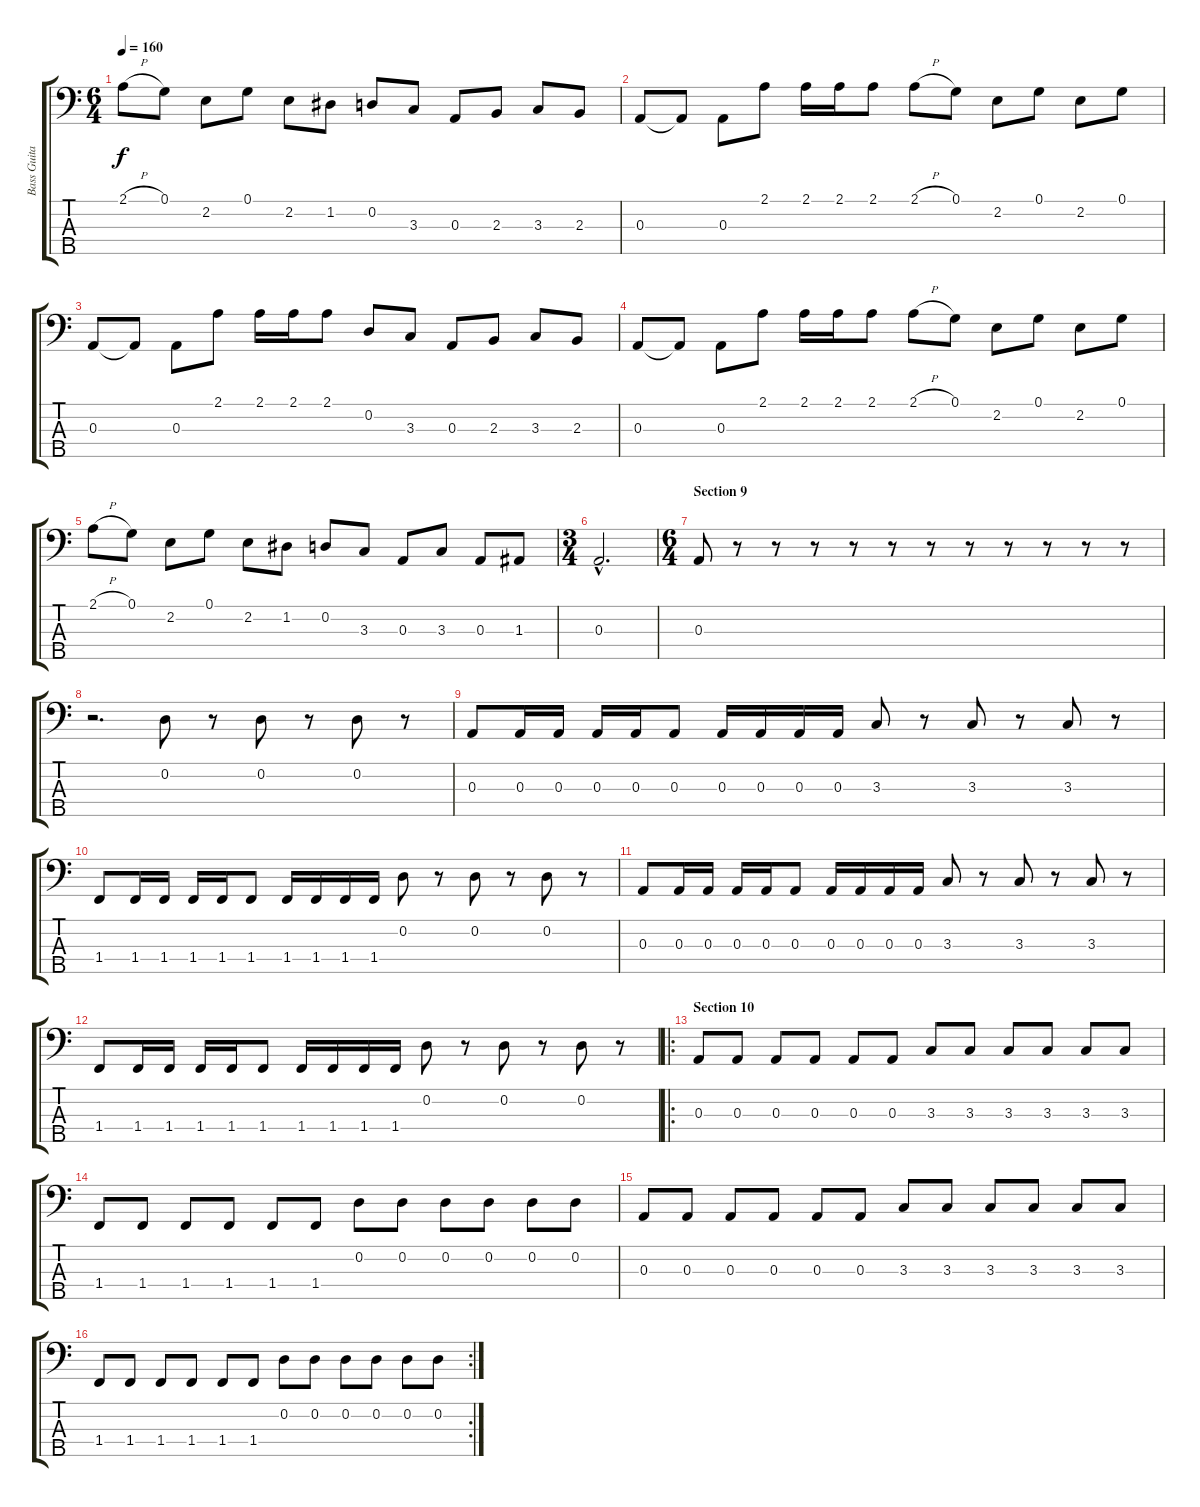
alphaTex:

\track ("Bass Guitar" "Bass Guita") {instrument electricbassfinger}
\staff {score tabs}
\tuning (G2 D2 A1 E1 B0) {hide}
\ts (6 4)
\tempo 160
\clef f4
\ks c
2.1{h}.8{dy f} 0.1.8 2.2.8 0.1.8 2.2.8 1.2.8 0.2.8 3.3.8 0.3.8 2.3.8 3.3.8 2.3.8 |
0.3.8 0.3{t}.8 0.3.8 2.1.8 2.1.16 2.1.16 2.1.8 2.1{h}.8 0.1.8 2.2.8 0.1.8 2.2.8 0.1.8 |
0.3.8 0.3{t}.8 0.3.8 2.1.8 2.1.16 2.1.16 2.1.8 0.2.8 3.3.8 0.3.8 2.3.8 3.3.8 2.3.8 |
0.3.8 0.3{t}.8 0.3.8 2.1.8 2.1.16 2.1.16 2.1.8 2.1{h}.8 0.1.8 2.2.8 0.1.8 2.2.8 0.1.8 |
2.1{h}.8 0.1.8 2.2.8 0.1.8 2.2.8 1.2.8 0.2.8 3.3.8 0.3.8 3.3.8 0.3.8 1.3.8 |
\ts (3 4)
0.3{hac}.2{d} |
\ts (6 4)
\section ("" "Section 9")
0.3.8 r.8 r.8 r.8 r.8 r.8 r.8 r.8 r.8 r.8 r.8 r.8 |
r.2{d} 0.2.8 r.8 0.2.8 r.8 0.2.8 r.8 |
0.3.8 0.3.16 0.3.16 0.3.16 0.3.16 0.3.8 0.3.16 0.3.16 0.3.16 0.3.16 3.3.8 r.8 3.3.8 r.8 3.3.8 r.8 |
1.4.8 1.4.16 1.4.16 1.4.16 1.4.16 1.4.8 1.4.16 1.4.16 1.4.16 1.4.16 0.2.8 r.8 0.2.8 r.8 0.2.8 r.8 |
0.3.8 0.3.16 0.3.16 0.3.16 0.3.16 0.3.8 0.3.16 0.3.16 0.3.16 0.3.16 3.3.8 r.8 3.3.8 r.8 3.3.8 r.8 |
1.4.8 1.4.16 1.4.16 1.4.16 1.4.16 1.4.8 1.4.16 1.4.16 1.4.16 1.4.16 0.2.8 r.8 0.2.8 r.8 0.2.8 r.8 |
\ro
\section ("" "Section 10")
0.3.8 0.3.8 0.3.8 0.3.8 0.3.8 0.3.8 3.3.8 3.3.8 3.3.8 3.3.8 3.3.8 3.3.8 |
1.4.8 1.4.8 1.4.8 1.4.8 1.4.8 1.4.8 0.2.8 0.2.8 0.2.8 0.2.8 0.2.8 0.2.8 |
0.3.8 0.3.8 0.3.8 0.3.8 0.3.8 0.3.8 3.3.8 3.3.8 3.3.8 3.3.8 3.3.8 3.3.8 |
\rc 2
1.4.8 1.4.8 1.4.8 1.4.8 1.4.8 1.4.8 0.2.8 0.2.8 0.2.8 0.2.8 0.2.8 0.2.8
